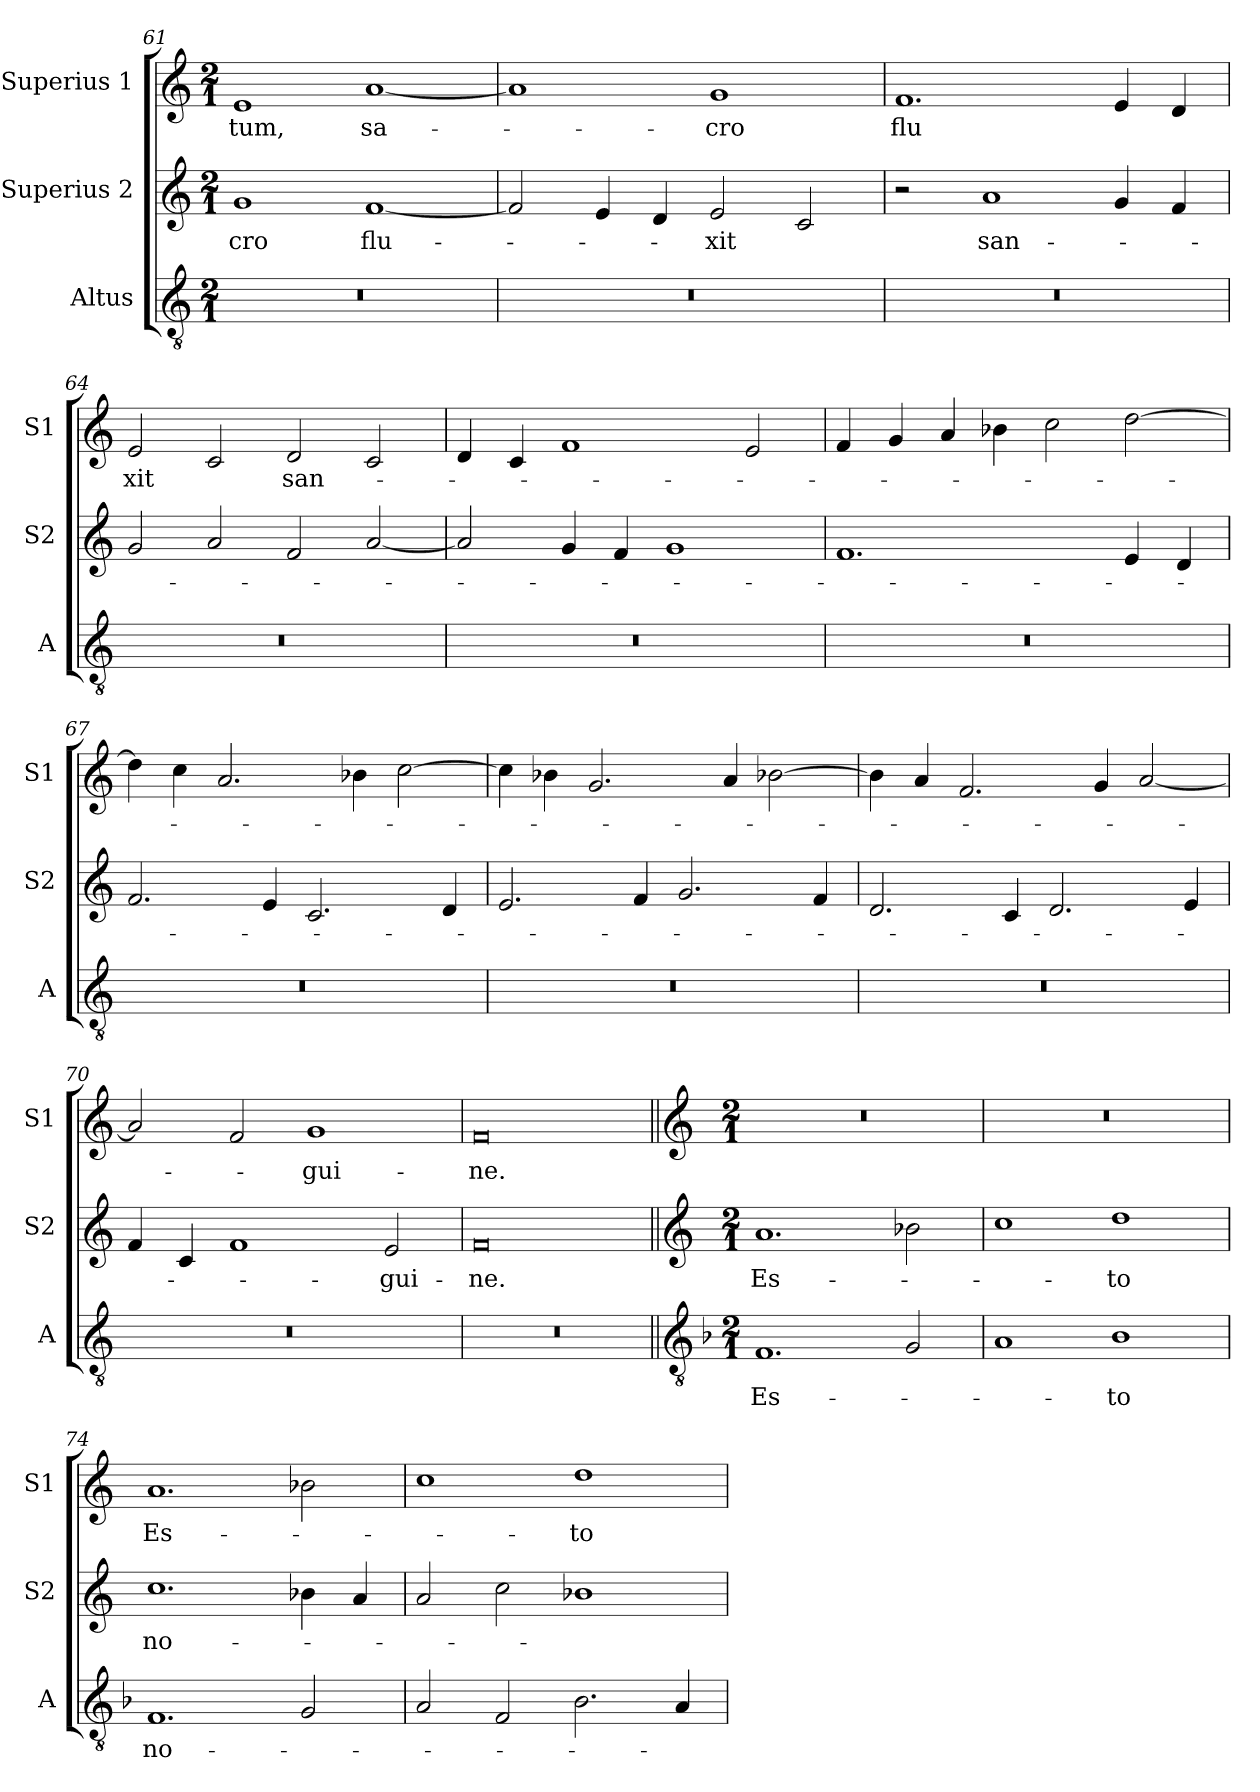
**kern	**text	**kern	**text	**kern	**text
*part3	*part3	*part2	*part2	*part1	*part1
*staff3	*staff3	*staff2	*staff2	*staff1	*staff1
*I"Altus	*	*I"Superius 2	*	*I"Superius 1	*
*I'A	*	*I'S2	*	*I'S1	*
*clefGv2	*	*clefG2	*	*clefG2	*
*k[]	*	*k[]	*	*k[]	*
*M2/1	*	*M2/1	*	*M2/1	*
=61	=61	=61	=61	=61	=61
0r	.	1g	-cro	1e	-tum,
.	.	[1f	flu-	[1a	sa-
=62	=62	=62	=62	=62	=62
0r	.	2f/]	.	1a]	.
.	.	4e/	.	.	.
.	.	4d/	.	.	.
.	.	2e/	-xit	1g	-cro
.	.	2c/	.	.	.
=63	=63	=63	=63	=63	=63
0r	.	2r	.	1.f	flu
.	.	1a	san-	.	.
.	.	4g/	.	4e/	.
.	.	4f/	.	4d/	.
=64	=64	=64	=64	=64	=64
0r	.	2g/	.	2e/	-xit
.	.	2a/	.	2c/	.
.	.	2f/	.	2d/	san-
.	.	[2a/	.	2c/	.
=65	=65	=65	=65	=65	=65
0r	.	2a/]	.	4d/	.
.	.	.	.	4c/	.
.	.	4g/	.	1f	.
.	.	4f/	.	.	.
.	.	1g	.	.	.
.	.	.	.	2e/	.
=66	=66	=66	=66	=66	=66
0r	.	1.f	.	4f/	.
.	.	.	.	4g/	.
.	.	.	.	4a/	.
.	.	.	.	4b-X\	.
.	.	.	.	2cc\	.
.	.	4e/	.	[2dd\	.
.	.	4d/	.	.	.
=67	=67	=67	=67	=67	=67
0r	.	2.f/	.	4dd\]	.
.	.	.	.	4cc\	.
.	.	.	.	2.a/	.
.	.	4e/	.	.	.
.	.	2.c/	.	.	.
.	.	.	.	4b-X\	.
.	.	.	.	[2cc\	.
.	.	4d/	.	.	.
=68	=68	=68	=68	=68	=68
0r	.	2.e/	.	4cc\]	.
.	.	.	.	4b-X\	.
.	.	.	.	2.g/	.
.	.	4f/	.	.	.
.	.	2.g/	.	.	.
.	.	.	.	4a/	.
.	.	.	.	[2b-X\	.
.	.	4f/	.	.	.
=69	=69	=69	=69	=69	=69
0r	.	2.d/	.	4b-\]	.
.	.	.	.	4a/	.
.	.	.	.	2.f/	.
.	.	4c/	.	.	.
.	.	2.d/	.	.	.
.	.	.	.	4g/	.
.	.	.	.	[2a/	.
.	.	4e/	.	.	.
=70	=70	=70	=70	=70	=70
0r	.	4f/	.	2a/]	.
.	.	4c/	.	.	.
.	.	1f	.	2f/	.
.	.	.	.	1g	-gui-
.	.	2e/	-gui-	.	.
=71	=71	=71	=71	=71	=71
0r	.	0f/	-ne.	0f/	-ne.
!!LO:LB:g=z
=72||	=72||	=72||	=72||	=72||	=72||
*clefGv2	*	*clefG2	*	*clefG2	*
*k[b-]	*	*k[]	*	*k[]	*
*M2/1	*	*M2/1	*	*M2/1	*
1.F	Es-	1.a	Es-	0r	.
2G/	.	2b-X\	.	.	.
=73	=73	=73	=73	=73	=73
1A	.	1cc	.	0r	.
1B-	-to	1dd	-to	.	.
=74	=74	=74	=74	=74	=74
1.F	no-	1.cc	no-	1.a	Es-
2G/	.	4b-X\	.	2b-X\	.
.	.	4a/	.	.	.
=75	=75	=75	=75	=75	=75
2A/	.	2a/	.	1cc	.
2F/	.	2cc\	.	.	.
2.B-\	.	1b-X	.	1dd	-to
4A/	.	.	.	.	.
=	=	=	=	=	=
*-	*-	*-	*-	*-	*-
